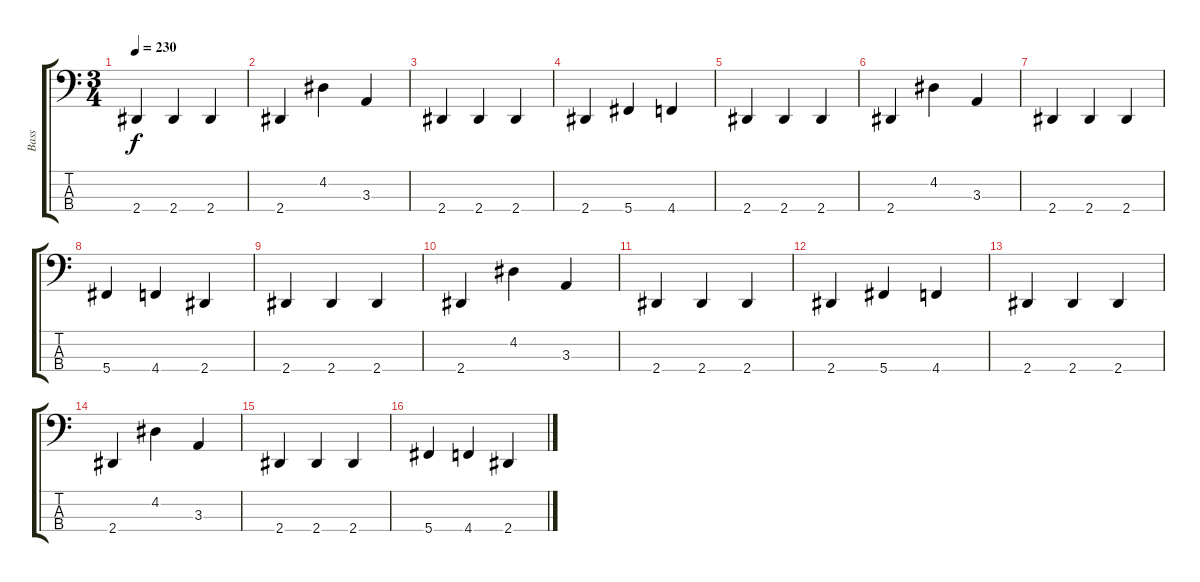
\track ("Bass" "Bass") {instrument electricbasspick}
\staff {score tabs}
\tuning (E2 B1 Gb1 Db1) {hide}
\ts (3 4)
\tempo 230
\clef f4
\ks c
2.4.4{dy f instrument electricbassfinger} 2.4.4 2.4.4 |
2.4.4 4.2.4 3.3.4 |
2.4.4 2.4.4 2.4.4 |
2.4.4 5.4.4 4.4.4 |
2.4.4 2.4.4 2.4.4 |
2.4.4 4.2.4 3.3.4 |
2.4.4 2.4.4 2.4.4 |
5.4.4 4.4.4 2.4.4 |
2.4.4 2.4.4 2.4.4 |
2.4.4 4.2.4 3.3.4 |
2.4.4 2.4.4 2.4.4 |
2.4.4 5.4.4 4.4.4 |
2.4.4 2.4.4 2.4.4 |
2.4.4 4.2.4 3.3.4 |
2.4.4 2.4.4 2.4.4 |
5.4.4 4.4.4 2.4.4
